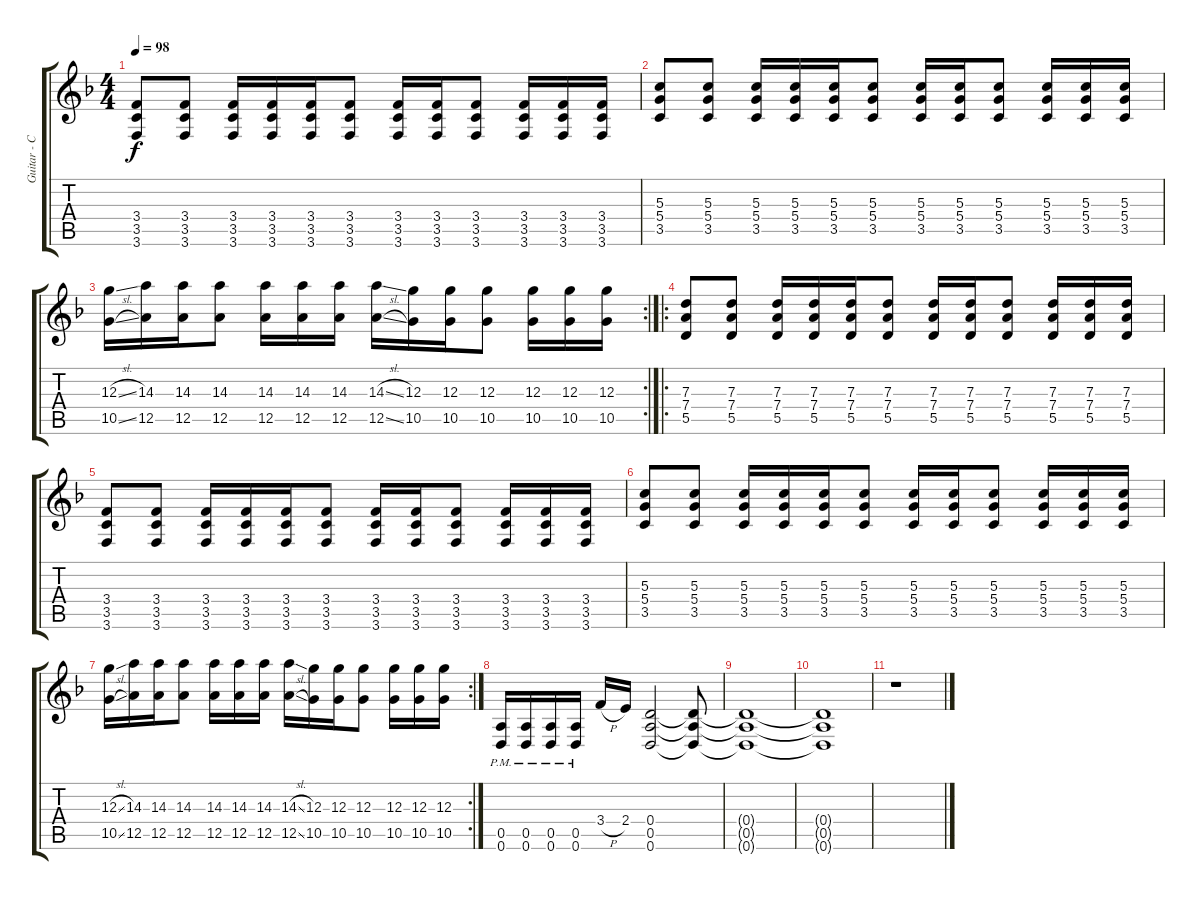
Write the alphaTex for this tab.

\track ("Guitar - Chad" "Guitar - C") {instrument distortionguitar}
\staff {score tabs}
\tuning (E4 B3 G3 D3 A2 D2) {hide}
\ts (4 4)
\tempo 98
\clef g2
\ks f
(3.4 3.5 3.6).8{dy f} (3.4 3.5 3.6).8 (3.4 3.5 3.6).16 (3.4 3.5 3.6).16 (3.4 3.5 3.6).16 (3.4 3.5 3.6).8 (3.4 3.5 3.6).16 (3.4 3.5 3.6).16 (3.4 3.5 3.6).8 (3.4 3.5 3.6).16 (3.4 3.5 3.6).16 (3.4 3.5 3.6).16 |
(5.3 5.4 3.5).8 (5.3 5.4 3.5).8 (5.3 5.4 3.5).16 (5.3 5.4 3.5).16 (5.3 5.4 3.5).16 (5.3 5.4 3.5).8 (5.3 5.4 3.5).16 (5.3 5.4 3.5).16 (5.3 5.4 3.5).8 (5.3 5.4 3.5).16 (5.3 5.4 3.5).16 (5.3 5.4 3.5).16 |
\rc 2
(12.3{sl} 10.5{sl}).16 (14.3 12.5).16 (14.3 12.5).16 (14.3 12.5).8 (14.3 12.5).16 (14.3 12.5).16 (14.3 12.5).16 (14.3{sl} 12.5{sl}).16 (12.3 10.5).16 (12.3 10.5).16 (12.3 10.5).8 (12.3 10.5).16 (12.3 10.5).16 (12.3 10.5).16 |
\ro
(7.3 7.4 5.5).8 (7.3 7.4 5.5).8 (7.3 7.4 5.5).16 (7.3 7.4 5.5).16 (7.3 7.4 5.5).16 (7.3 7.4 5.5).8 (7.3 7.4 5.5).16 (7.3 7.4 5.5).16 (7.3 7.4 5.5).8 (7.3 7.4 5.5).16 (7.3 7.4 5.5).16 (7.3 7.4 5.5).16 |
(3.4 3.5 3.6).8 (3.4 3.5 3.6).8 (3.4 3.5 3.6).16 (3.4 3.5 3.6).16 (3.4 3.5 3.6).16 (3.4 3.5 3.6).8 (3.4 3.5 3.6).16 (3.4 3.5 3.6).16 (3.4 3.5 3.6).8 (3.4 3.5 3.6).16 (3.4 3.5 3.6).16 (3.4 3.5 3.6).16 |
(5.3 5.4 3.5).8 (5.3 5.4 3.5).8 (5.3 5.4 3.5).16 (5.3 5.4 3.5).16 (5.3 5.4 3.5).16 (5.3 5.4 3.5).8 (5.3 5.4 3.5).16 (5.3 5.4 3.5).16 (5.3 5.4 3.5).8 (5.3 5.4 3.5).16 (5.3 5.4 3.5).16 (5.3 5.4 3.5).16 |
\rc 2
(12.3{sl} 10.5{sl}).16 (14.3 12.5).16 (14.3 12.5).16 (14.3 12.5).8 (14.3 12.5).16 (14.3 12.5).16 (14.3 12.5).16 (14.3{sl} 12.5{sl}).16 (12.3 10.5).16 (12.3 10.5).16 (12.3 10.5).8 (12.3 10.5).16 (12.3 10.5).16 (12.3 10.5).16 |
(0.5{pm} 0.6{pm}).16 (0.5{pm} 0.6{pm}).16 (0.5{pm} 0.6{pm}).16 (0.5{pm} 0.6{pm}).16 3.4{h}.16 2.4.16 (0.4 0.5 0.6).2 (0.4{t} 0.5{t} 0.6{t}).8 |
(0.4{t} 0.5{t} 0.6{t}).1 |
(0.4{t} 0.5{t} 0.6{t}).1 |
r.1
